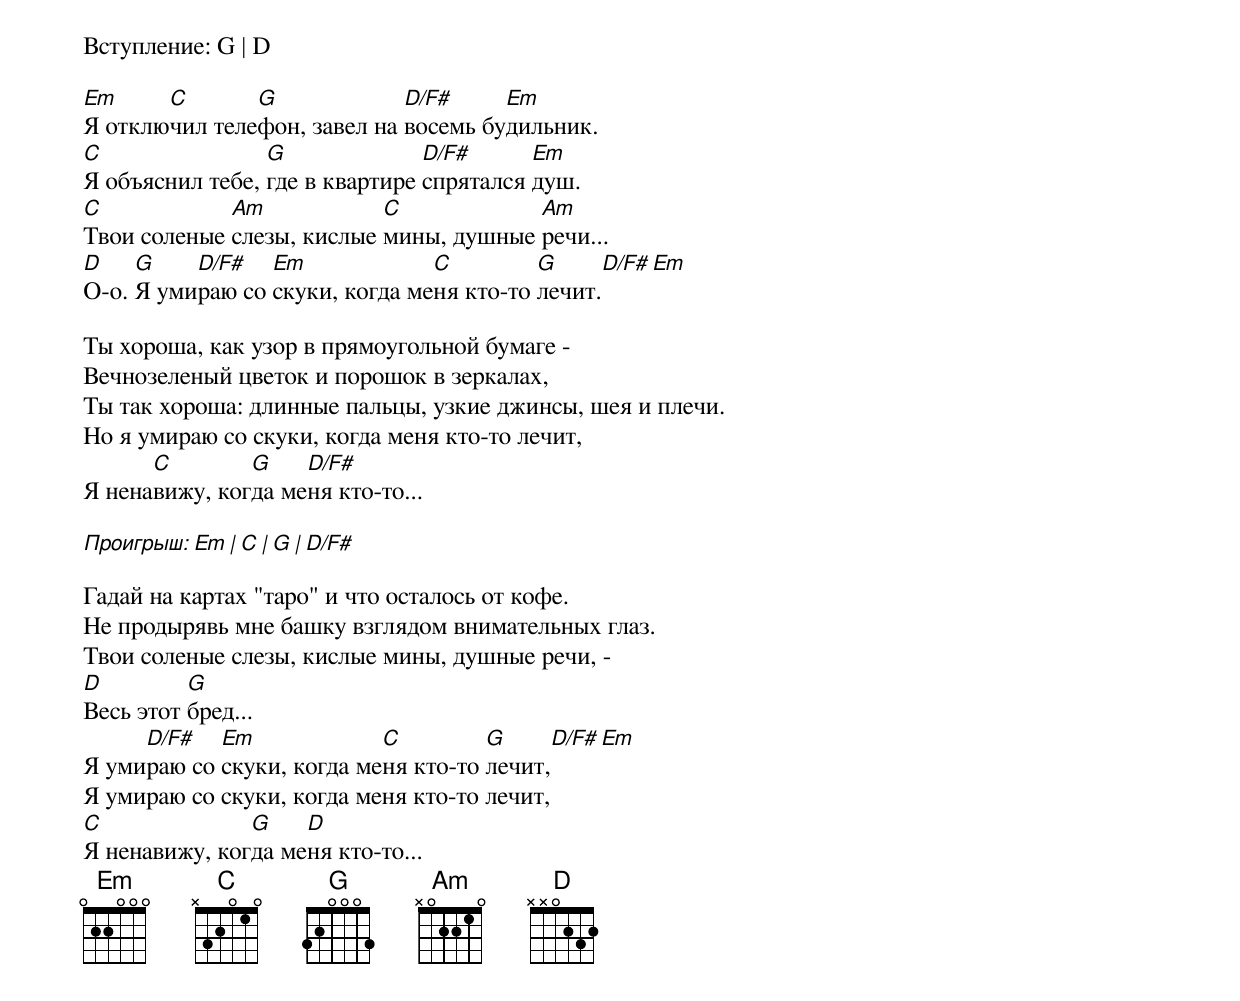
Вступление: G | D

Em     C       G             D/F#     Em
Я отключил телефон, завел на восемь будильник.
C                G              D/F#      Em
Я объяснил тебе, где в квартире спрятался душ.
C            Am            C            Am
Твои соленые слезы, кислые мины, душные речи...
D    G    D/F#   Em             C         G     D/F# Em
О-о. Я умираю со скуки, когда меня кто-то лечит.

Ты хороша, как узор в прямоугольной бумаге -
Вечнозеленый цветок и порошок в зеркалах,
Ты так хороша: длинные пальцы, узкие джинсы, шея и плечи.
Но я умираю со скуки, когда меня кто-то лечит,
      C        G    D/F#
Я ненавижу, когда меня кто-то...

Проигрыш: Em | C | G | D/F#

Гадай на картах "таро" и что осталось от кофе.
Не продырявь мне башку взглядом внимательных глаз.
Твои соленые слезы, кислые мины, душные речи, -
D         G
Весь этот бред...
     D/F#   Em             C         G      D/F# Em
Я умираю со скуки, когда меня кто-то лечит,
Я умираю со скуки, когда меня кто-то лечит,
C              G    D
Я ненавижу, когда меня кто-то...
